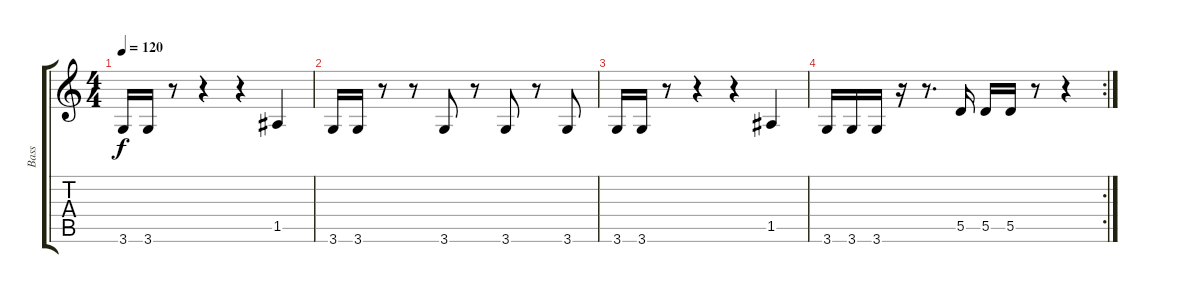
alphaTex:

\track ("Bass" "Bass") {instrument electricbassfinger}
\staff {score tabs}
\tuning (E4 B3 G3 D3 A2 E2) {hide}
\ts (4 4)
\tempo 120
\clef g2
\ks c
3.6.16{dy f instrument electricbassfinger} 3.6.16 r.8 r.4 r.4 1.5.4 |
3.6.16 3.6.16 r.8 r.8 3.6.8 r.8 3.6.8 r.8 3.6.8 |
3.6.16 3.6.16 r.8 r.4 r.4 1.5.4 |
\rc 2
3.6.16 3.6.16 3.6.16 r.16 r.8{d} 5.5.16 5.5.16 5.5.16 r.8 r.4
